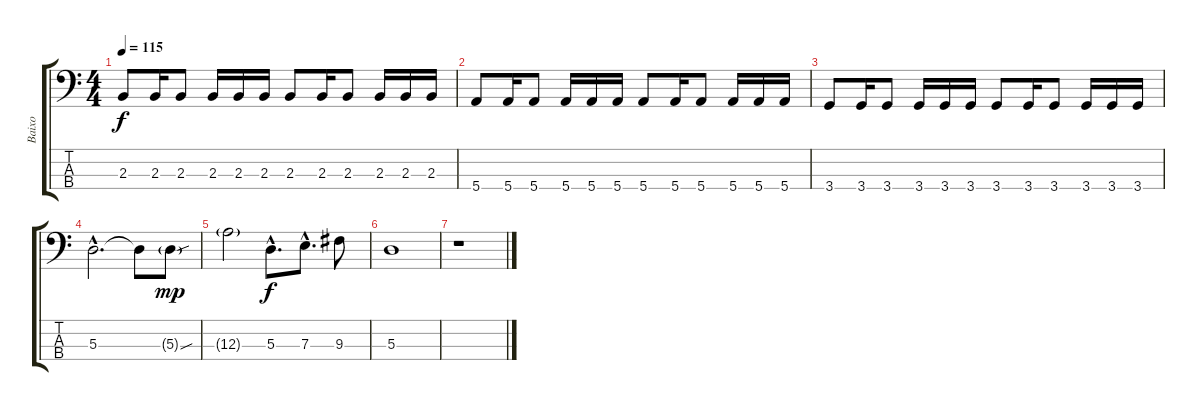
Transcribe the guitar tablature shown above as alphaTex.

\track ("Baixo" "Baixo") {instrument electricbassfinger}
\staff {score tabs}
\tuning (G2 D2 A1 E1) {hide}
\ts (4 4)
\tempo 115
\clef f4
\ks c
2.3.8{dy f} 2.3.16 2.3.8 2.3.16 2.3.16 2.3.16 2.3.8 2.3.16 2.3.8 2.3.16 2.3.16 2.3.16 |
5.4.8 5.4.16 5.4.8 5.4.16 5.4.16 5.4.16 5.4.8 5.4.16 5.4.8 5.4.16 5.4.16 5.4.16 |
3.4.8 3.4.16 3.4.8 3.4.16 3.4.16 3.4.16 3.4.8 3.4.16 3.4.8 3.4.16 3.4.16 3.4.16 |
5.3{hac}.2{d volume 13} 5.3{t}.8 5.3{sou g}.8{dy mp} |
12.3{g}.2 5.3{hac}.8{d dy f} 7.3{hac}.8{d} 9.3.8 |
5.3.1 |
r.1
